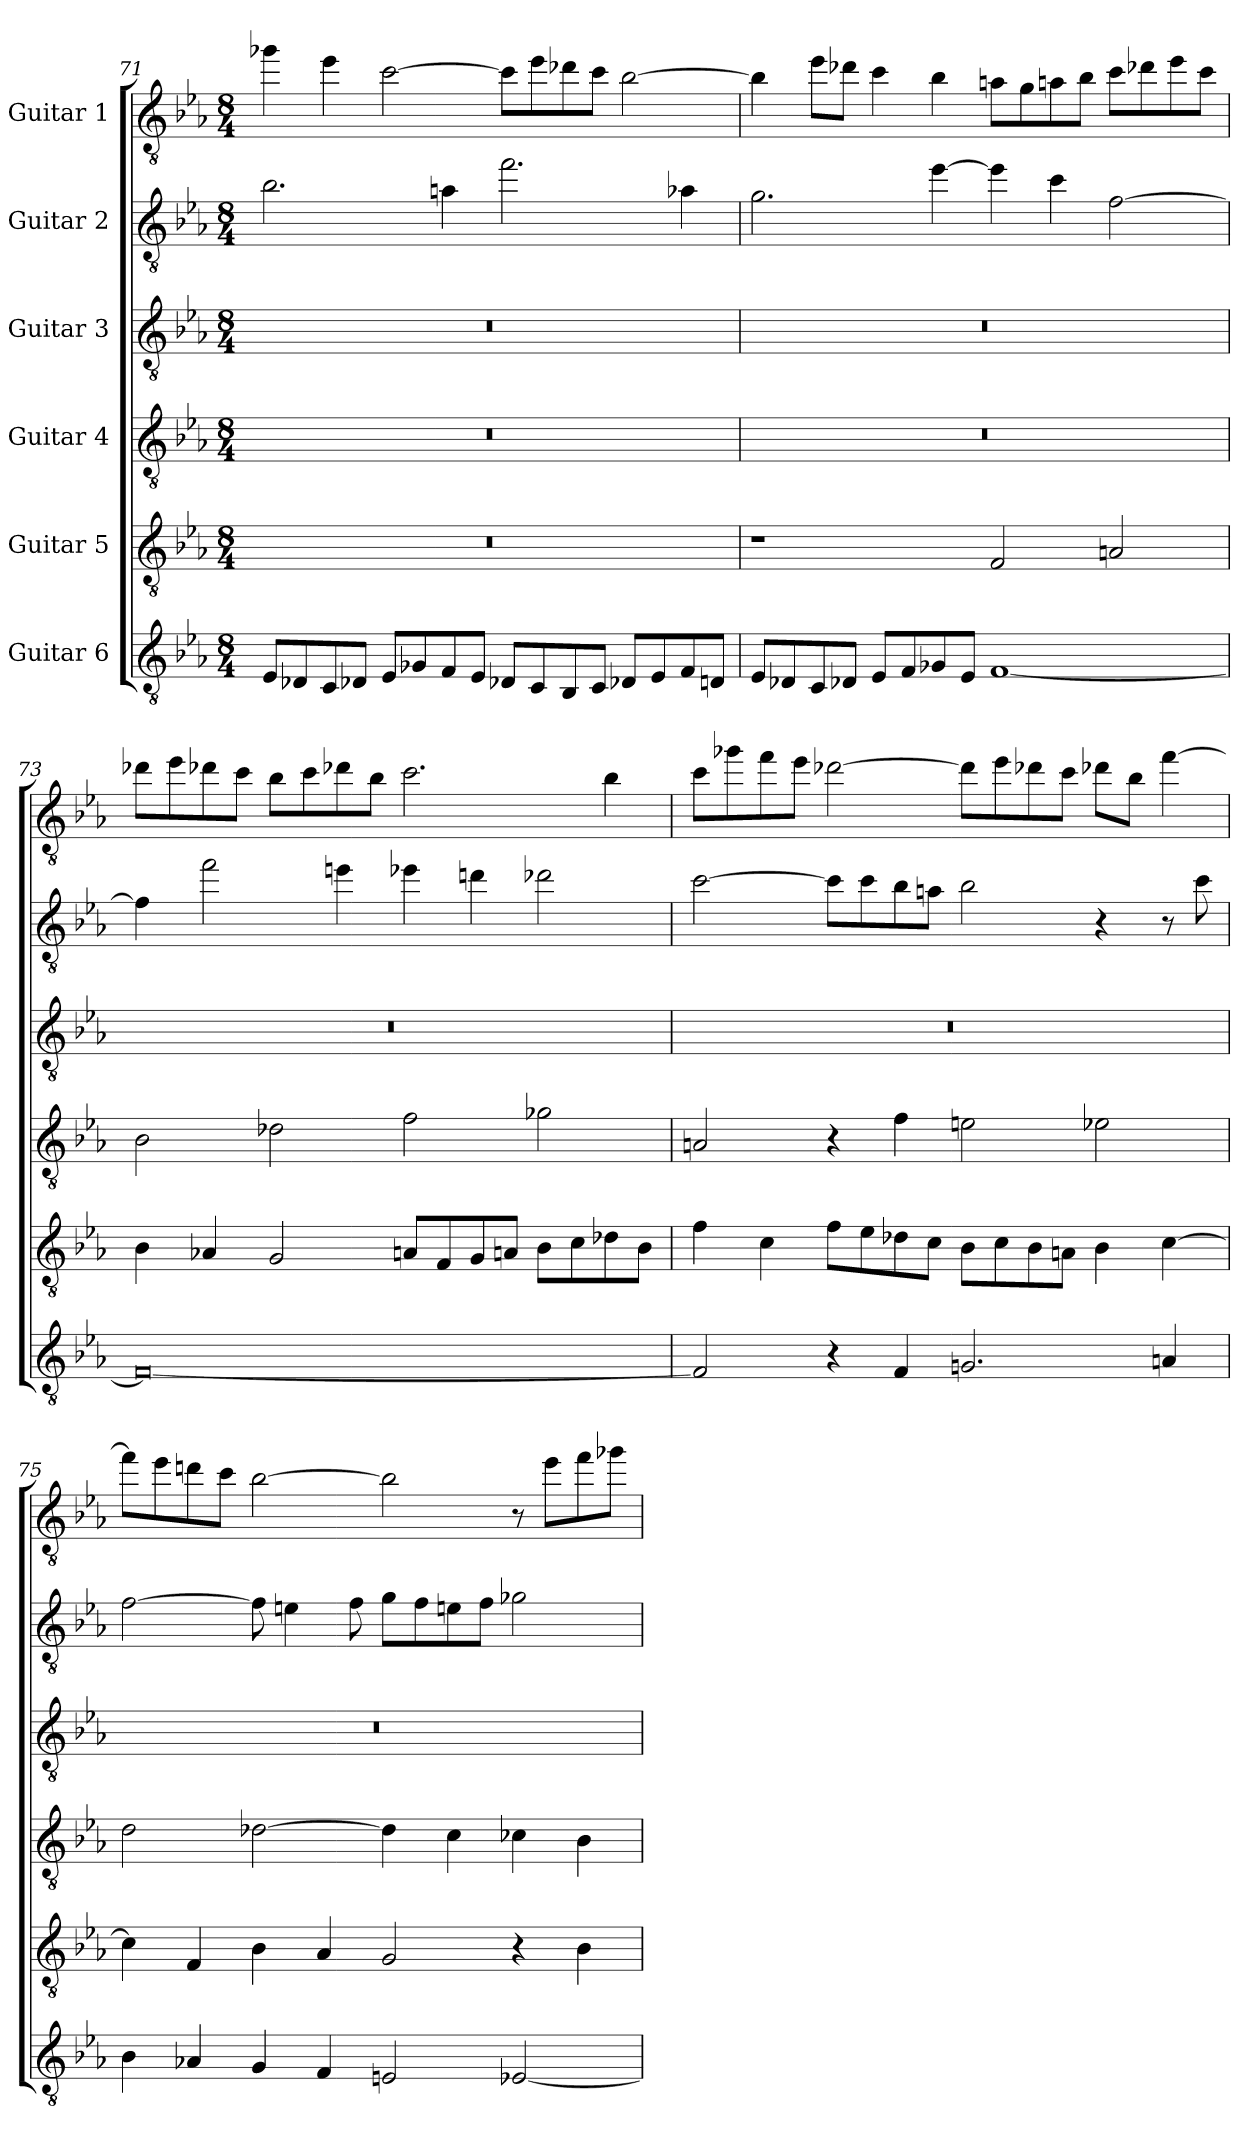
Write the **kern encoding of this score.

**kern	**kern	**kern	**kern	**kern	**kern
*part6	*part5	*part4	*part3	*part2	*part1
*staff6	*staff5	*staff4	*staff3	*staff2	*staff1
*I"Guitar 6	*I"Guitar 5	*I"Guitar 4	*I"Guitar 3	*I"Guitar 2	*I"Guitar 1
*clefGv2	*clefGv2	*clefGv2	*clefGv2	*clefGv2	*clefGv2
*k[b-e-a-]	*k[b-e-a-]	*k[b-e-a-]	*k[b-e-a-]	*k[b-e-a-]	*k[b-e-a-]
*M8/4	*M8/4	*M8/4	*M8/4	*M8/4	*M8/4
=71	=71	=71	=71	=71	=71
8E-/L	0r	0r	0r	2.b-\	4gg-X\
8D-X/	.	.	.	.	.
8C/	.	.	.	.	4ee-\
8D-X/J	.	.	.	.	.
8E-/L	.	.	.	.	[2cc\
8G-X/	.	.	.	.	.
8F/	.	.	.	4an\	.
8E-/J	.	.	.	.	.
8D-X/L	.	.	.	2.ff\	8cc\L]
8C/	.	.	.	.	8ee-\
8BB-/	.	.	.	.	8dd-X\
8C/J	.	.	.	.	8cc\J
8D-X/L	.	.	.	.	[2b-\
8E-/	.	.	.	.	.
8F/	.	.	.	4a-X\	.
8Dn/J	.	.	.	.	.
=72	=72	=72	=72	=72	=72
8E-/L	1r	0r	0r	2.g\	4b-\]
8D-X/	.	.	.	.	.
8C/	.	.	.	.	8ee-\L
8D-X/J	.	.	.	.	8dd-X\J
8E-/L	.	.	.	.	4cc\
8F/	.	.	.	.	.
8G-X/	.	.	.	[4ee-\	4b-\
8E-/J	.	.	.	.	.
[1F	2F/	.	.	4ee-\]	8an\L
.	.	.	.	.	8g\
.	.	.	.	4cc\	8an\
.	.	.	.	.	8b-\J
.	2An/	.	.	[2f\	8cc\L
.	.	.	.	.	8dd-X\
.	.	.	.	.	8ee-\
.	.	.	.	.	8cc\J
!!LO:LB:g=z
=73	=73	=73	=73	=73	=73
0F_	4B-\	2B-\	0r	4f\]	8dd-X\L
.	.	.	.	.	8ee-\
.	4A-X/	.	.	2ff\	8dd-X\
.	.	.	.	.	8cc\J
.	2G/	2d-X\	.	.	8b-\L
.	.	.	.	.	8cc\
.	.	.	.	4een\	8dd-X\
.	.	.	.	.	8b-\J
.	8An/L	2f\	.	4ee-X\	2.cc\
.	8F/	.	.	.	.
.	8G/	.	.	4ddn\	.
.	8An/J	.	.	.	.
.	8B-\L	2g-X\	.	2dd-X\	.
.	8c\	.	.	.	.
.	8d-X\	.	.	.	4b-\
.	8B-\J	.	.	.	.
=74	=74	=74	=74	=74	=74
2F/]	4f\	2An/	0r	[2cc\	8cc\L
.	.	.	.	.	8gg-X\
.	4c\	.	.	.	8ff\
.	.	.	.	.	8ee-\J
4r	8f\L	4r	.	8cc\L]	[2dd-X\
.	8e-\	.	.	8cc\	.
4F/	8d-X\	4f\	.	8b-\	.
.	8c\J	.	.	8an\J	.
2.Gn/	8B-\L	2en\	.	2b-\	8dd-\L]
.	8c\	.	.	.	8ee-\
.	8B-\	.	.	.	8dd-X\
.	8An\J	.	.	.	8cc\J
.	4B-\	2e-X\	.	4r	8dd-X\L
.	.	.	.	.	8b-\J
4An/	[4c\	.	.	8r	[4ff\
.	.	.	.	8cc\	.
=75	=75	=75	=75	=75	=75
4B-\	4c\]	2d\	0r	[2f\	8ff\L]
.	.	.	.	.	8ee-\
4A-X/	4F/	.	.	.	8ddn\
.	.	.	.	.	8cc\J
4G/	4B-\	[2d-X\	.	8f\]	[2b-\
.	.	.	.	4en\	.
4F/	4A-/	.	.	.	.
.	.	.	.	8f\	.
2En/	2G/	4d-\]	.	8g\L	2b-\]
.	.	.	.	8f\	.
.	.	4c\	.	8en\	.
.	.	.	.	8f\J	.
[2E-X/	4r	4c-X\	.	2g-X\	8r
.	.	.	.	.	8ee-\L
.	4B-\	4B-\	.	.	8ff\
.	.	.	.	.	8gg-X\J
=	=	=	=	=	=
*-	*-	*-	*-	*-	*-
